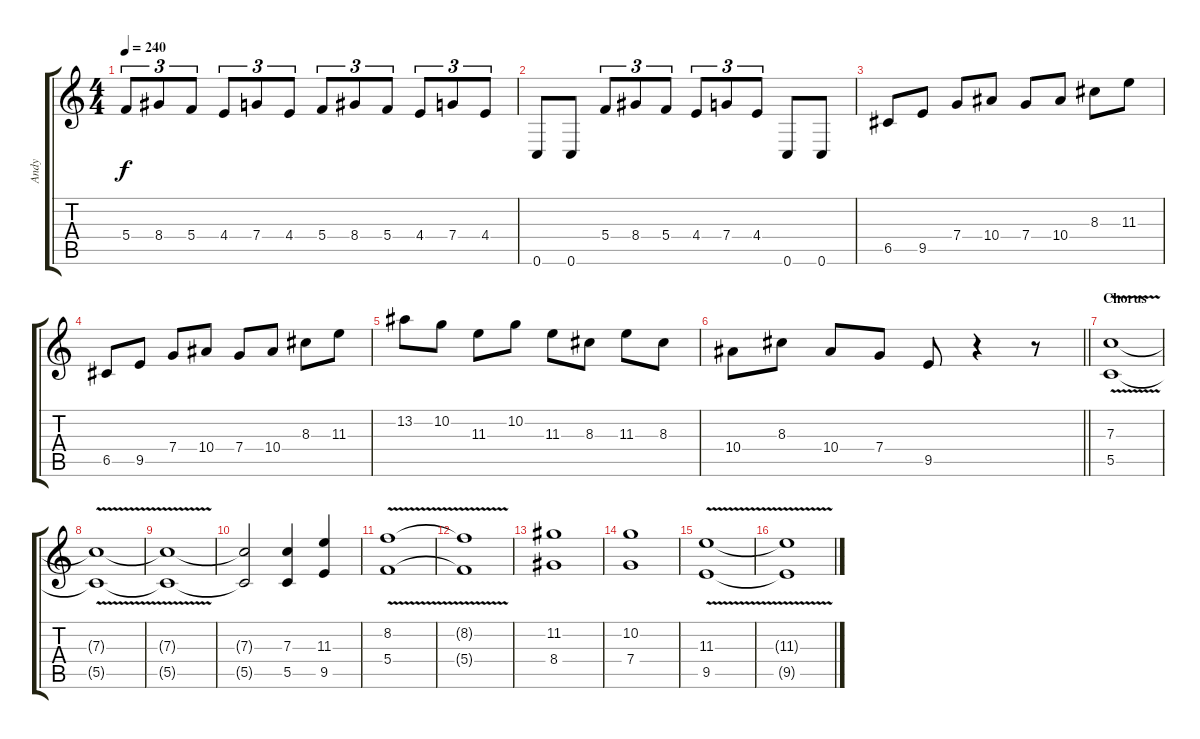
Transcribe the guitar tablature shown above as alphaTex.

\track ("Andy" "Andy") {instrument distortionguitar}
\staff {score tabs}
\tuning (D4 A3 F3 C3 G2 C2) {hide}
\ts (4 4)
\tempo 240
\clef g2
\ks c
5.4.8{tu (3 2) dy f} 8.4.8{tu (3 2)} 5.4.8{tu (3 2)} 4.4.8{tu (3 2)} 7.4.8{tu (3 2)} 4.4.8{tu (3 2)} 5.4.8{tu (3 2)} 8.4.8{tu (3 2)} 5.4.8{tu (3 2)} 4.4.8{tu (3 2)} 7.4.8{tu (3 2)} 4.4.8{tu (3 2)} |
0.6.8 0.6.8 5.4.8{tu (3 2)} 8.4.8{tu (3 2)} 5.4.8{tu (3 2)} 4.4.8{tu (3 2)} 7.4.8{tu (3 2)} 4.4.8{tu (3 2)} 0.6.8 0.6.8 |
6.5.8 9.5.8 7.4.8 10.4.8 7.4.8 10.4.8 8.3.8 11.3.8 |
6.5.8 9.5.8 7.4.8 10.4.8 7.4.8 10.4.8 8.3.8 11.3.8 |
13.2.8 10.2.8 11.3.8 10.2.8 11.3.8 8.3.8 11.3.8 8.3.8 |
\barLineRight lightlight
10.4.8 8.3.8 10.4.8 7.4.8 9.5.8 r.4 r.8 |
\section ("" "Chorus")
(7.3 5.5{v}).1 |
(7.3{t} 5.5{v t}).1 |
(7.3{t} 5.5{t}).1 |
(7.3{t} 5.5{t}).2 (7.3 5.5).4 (11.3 9.5).4 |
(8.2 5.4{v}).1 |
(8.2{t} 5.4{t}).1 |
(11.2 8.4).1 |
(10.2 7.4).1 |
(11.3 9.5{v}).1 |
(11.3{t} 9.5{t}).1
